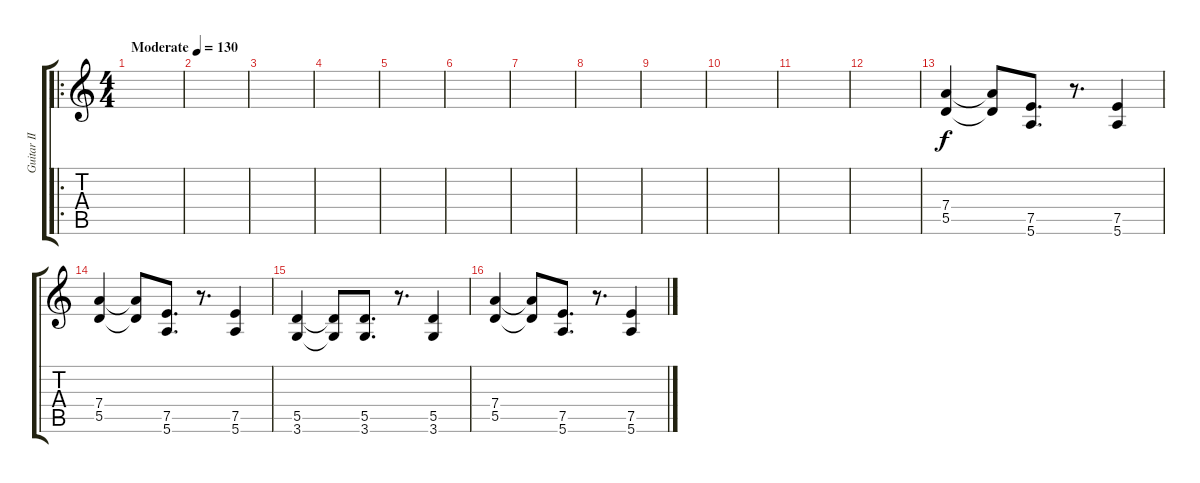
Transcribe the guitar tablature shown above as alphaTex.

\track ("Guitar II" "Guitar II") {instrument distortionguitar}
\staff {score tabs}
\tuning (E4 B3 G3 D3 A2 E2) {hide}
\ro
\ts (4 4)
\tempo (130 "Moderate")
\clef g2
\ks c
|
|
|
|
|
|
|
|
|
|
|
|
(7.4 5.5).4 (7.4{t} 5.5{t}).8 (7.5 5.6).8{d} r.8{d} (7.5 5.6).4 |
(7.4 5.5).4 (7.4{t} 5.5{t}).8 (7.5 5.6).8{d} r.8{d} (7.5 5.6).4 |
(5.5 3.6).4 (5.5{t} 3.6{t}).8 (5.5 3.6).8{d} r.8{d} (5.5 3.6).4 |
(7.4 5.5).4 (7.4{t} 5.5{t}).8 (7.5 5.6).8{d} r.8{d} (7.5 5.6).4
